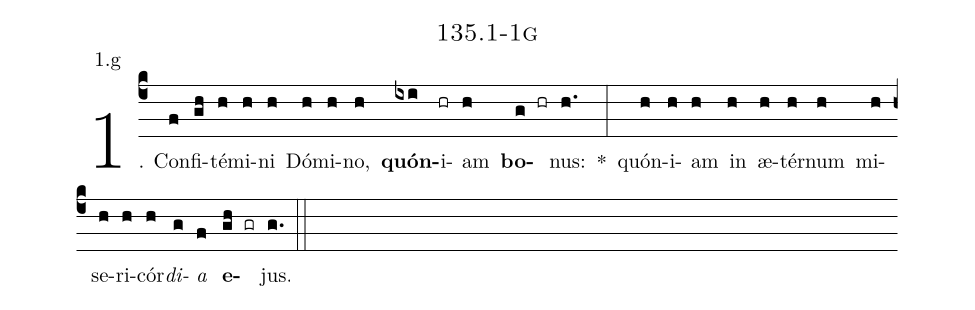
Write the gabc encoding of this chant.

name: 135.1-1g;
annotation: 1.g;
%%
(c4)1. Con(f)fi(gh)té(h)mi(h)ni(h) Dó(h)mi(h)no,(h) <b>quón</b>(ixi)i(hr)am(h) <b>bo</b>(g hr)nus:(h.) *(:) quón(h)i(h)am(h) in(h) æ(h)tér(h)num(h) mi(h)se(h)ri(h)cór(h)<i>di</i>(g)<i>a</i>(f) <b>e</b>(gh gr)jus.(g.) (::)
